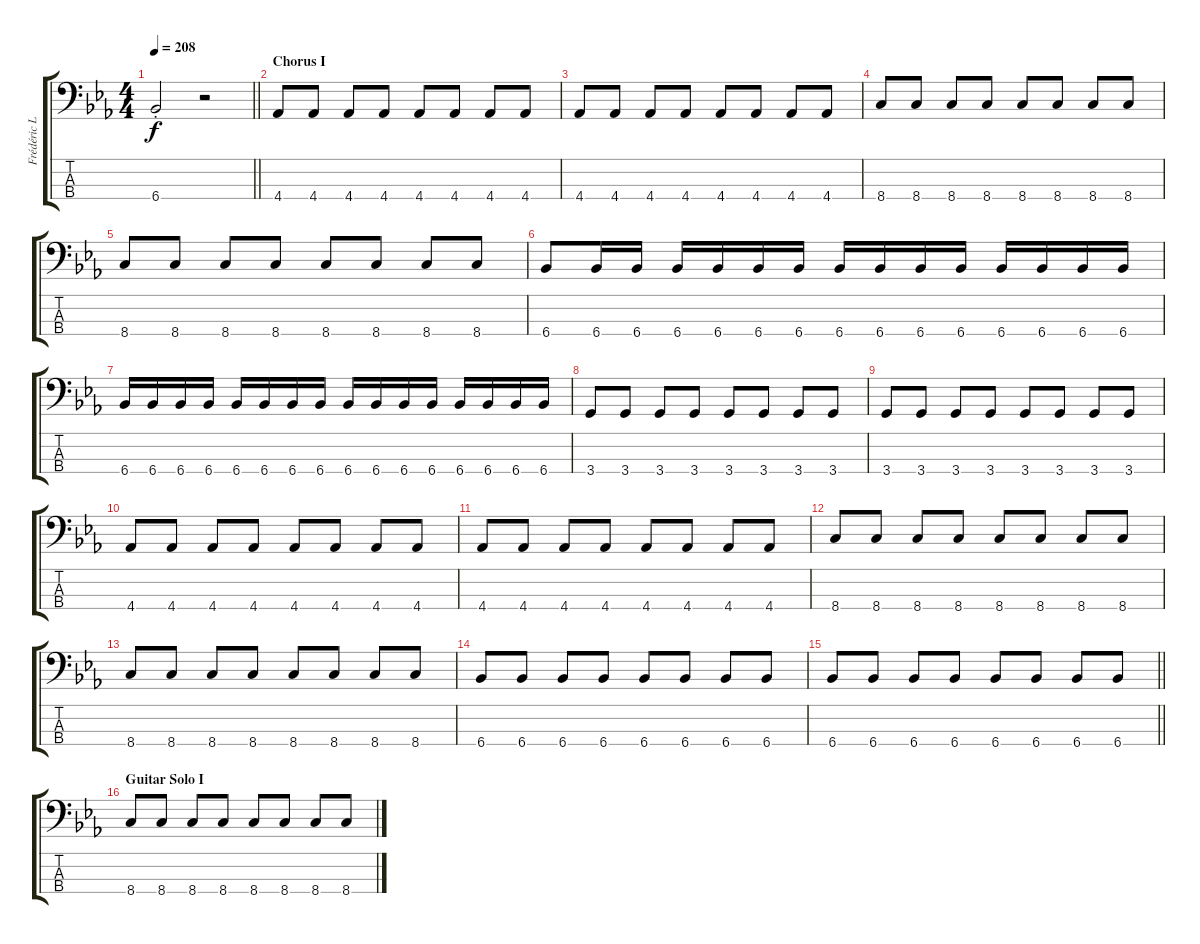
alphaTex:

\track ("Frédéric Leclercq (Bass)" "Frédéric L") {instrument electricbasspick}
\staff {score tabs}
\tuning (G2 D2 A1 E1) {hide}
\ts (4 4)
\tempo 208
\clef f4
\barLineRight lightlight
\ks eb
6.4{st}.2{dy f} r.2 |
\section ("" "Chorus I")
4.4.8 4.4.8 4.4.8 4.4.8 4.4.8 4.4.8 4.4.8 4.4.8 |
4.4.8 4.4.8 4.4.8 4.4.8 4.4.8 4.4.8 4.4.8 4.4.8 |
8.4.8 8.4.8 8.4.8 8.4.8 8.4.8 8.4.8 8.4.8 8.4.8 |
8.4.8 8.4.8 8.4.8 8.4.8 8.4.8 8.4.8 8.4.8 8.4.8 |
6.4.8 6.4.16 6.4.16 6.4.16 6.4.16 6.4.16 6.4.16 6.4.16 6.4.16 6.4.16 6.4.16 6.4.16 6.4.16 6.4.16 6.4.16 |
6.4.16 6.4.16 6.4.16 6.4.16 6.4.16 6.4.16 6.4.16 6.4.16 6.4.16 6.4.16 6.4.16 6.4.16 6.4.16 6.4.16 6.4.16 6.4.16 |
3.4.8 3.4.8 3.4.8 3.4.8 3.4.8 3.4.8 3.4.8 3.4.8 |
3.4.8 3.4.8 3.4.8 3.4.8 3.4.8 3.4.8 3.4.8 3.4.8 |
4.4.8 4.4.8 4.4.8 4.4.8 4.4.8 4.4.8 4.4.8 4.4.8 |
4.4.8 4.4.8 4.4.8 4.4.8 4.4.8 4.4.8 4.4.8 4.4.8 |
8.4.8 8.4.8 8.4.8 8.4.8 8.4.8 8.4.8 8.4.8 8.4.8 |
8.4.8 8.4.8 8.4.8 8.4.8 8.4.8 8.4.8 8.4.8 8.4.8 |
6.4.8 6.4.8 6.4.8 6.4.8 6.4.8 6.4.8 6.4.8 6.4.8 |
\barLineRight lightlight
6.4.8 6.4.8 6.4.8 6.4.8 6.4.8 6.4.8 6.4.8 6.4.8 |
\section ("" "Guitar Solo I")
8.4.8 8.4.8 8.4.8 8.4.8 8.4.8 8.4.8 8.4.8 8.4.8
